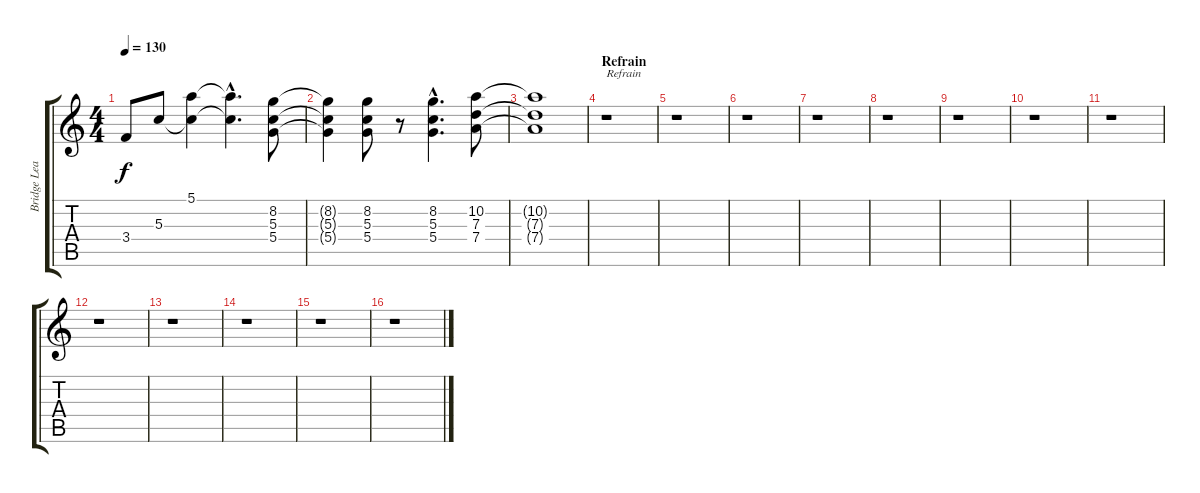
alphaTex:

\track ("Bridge Lead Guitar" "Bridge Lea") {instrument electricguitarclean}
\staff {score tabs}
\tuning (E4 B3 G3 D3 A2 E2) {hide}
\ts (4 4)
\tempo 130
\clef g2
\ks c
3.4.8{dy f} 5.3.8 (5.1 5.3{t}).4 (5.1{hac t} 5.3{hac t}).4{d} (8.2 5.3 5.4).8 |
(8.2{t} 5.3{t} 5.4{t}).4 (8.2 5.3 5.4).8 r.8 (8.2{hac} 5.3{hac} 5.4{hac}).4{d} (10.2 7.3 7.4).8 |
(10.2{t} 7.3{t} 7.4{t}).1 |
\section ("" "Refrain")
r.1{txt "Refrain"} |
r.1 |
r.1 |
r.1 |
r.1 |
r.1 |
r.1 |
r.1 |
r.1 |
r.1 |
r.1 |
r.1 |
r.1
